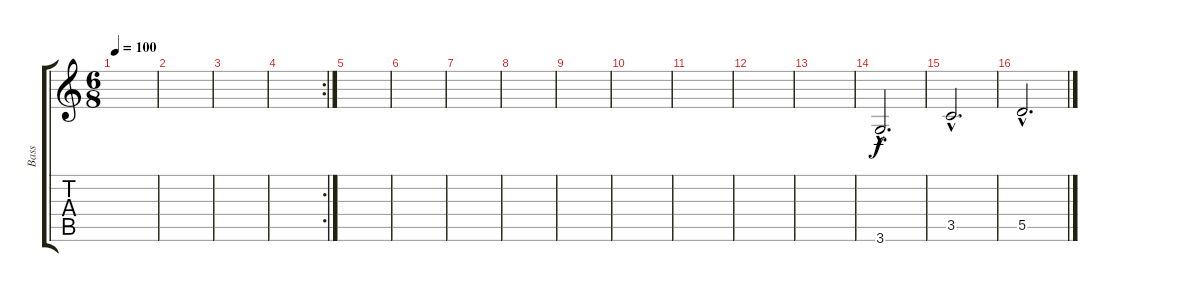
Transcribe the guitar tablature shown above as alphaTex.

\track ("Bass" "Bass") {instrument electricbassfinger}
\staff {score tabs}
\tuning (E4 B3 G3 D3 A2 E2) {hide}
\ts (6 8)
\tempo 100
\clef g2
\ks c
|
|
|
\rc 2
|
|
|
|
|
|
|
|
|
|
3.6{hac}.2{d} |
3.5{hac}.2{d} |
5.5{hac}.2{d}
